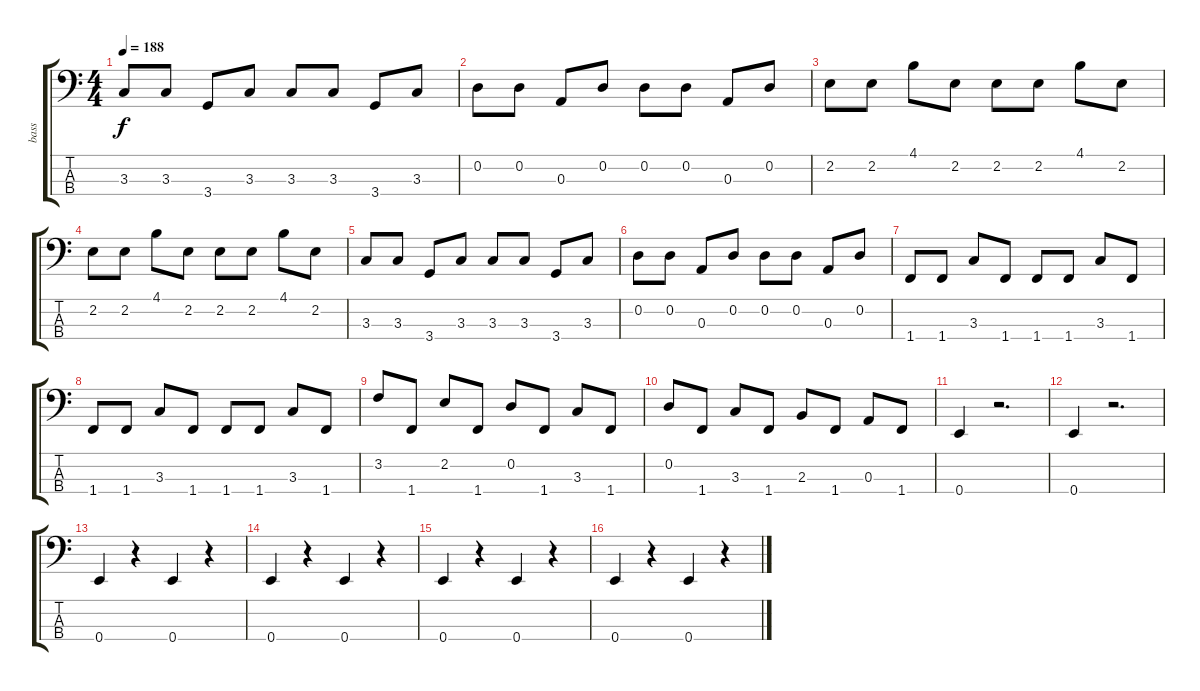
\track ("bass" "bass") {instrument electricbasspick}
\staff {score tabs}
\tuning (G2 D2 A1 E1) {hide}
\ts (4 4)
\tempo 188
\clef f4
\ks c
3.3.8{dy f} 3.3.8 3.4.8 3.3.8 3.3.8 3.3.8 3.4.8 3.3.8 |
0.2.8 0.2.8 0.3.8 0.2.8 0.2.8 0.2.8 0.3.8 0.2.8 |
2.2.8 2.2.8 4.1.8 2.2.8 2.2.8 2.2.8 4.1.8 2.2.8 |
2.2.8 2.2.8 4.1.8 2.2.8 2.2.8 2.2.8 4.1.8 2.2.8 |
3.3.8 3.3.8 3.4.8 3.3.8 3.3.8 3.3.8 3.4.8 3.3.8 |
0.2.8 0.2.8 0.3.8 0.2.8 0.2.8 0.2.8 0.3.8 0.2.8 |
1.4.8 1.4.8 3.3.8 1.4.8 1.4.8 1.4.8 3.3.8 1.4.8 |
1.4.8 1.4.8 3.3.8 1.4.8 1.4.8 1.4.8 3.3.8 1.4.8 |
3.2.8 1.4.8 2.2.8 1.4.8 0.2.8 1.4.8 3.3.8 1.4.8 |
0.2.8 1.4.8 3.3.8 1.4.8 2.3.8 1.4.8 0.3.8 1.4.8 |
0.4.4 r.2{d} |
0.4.4 r.2{d} |
0.4.4 r.4 0.4.4 r.4 |
0.4.4 r.4 0.4.4 r.4 |
0.4.4 r.4 0.4.4 r.4 |
0.4.4 r.4 0.4.4 r.4
